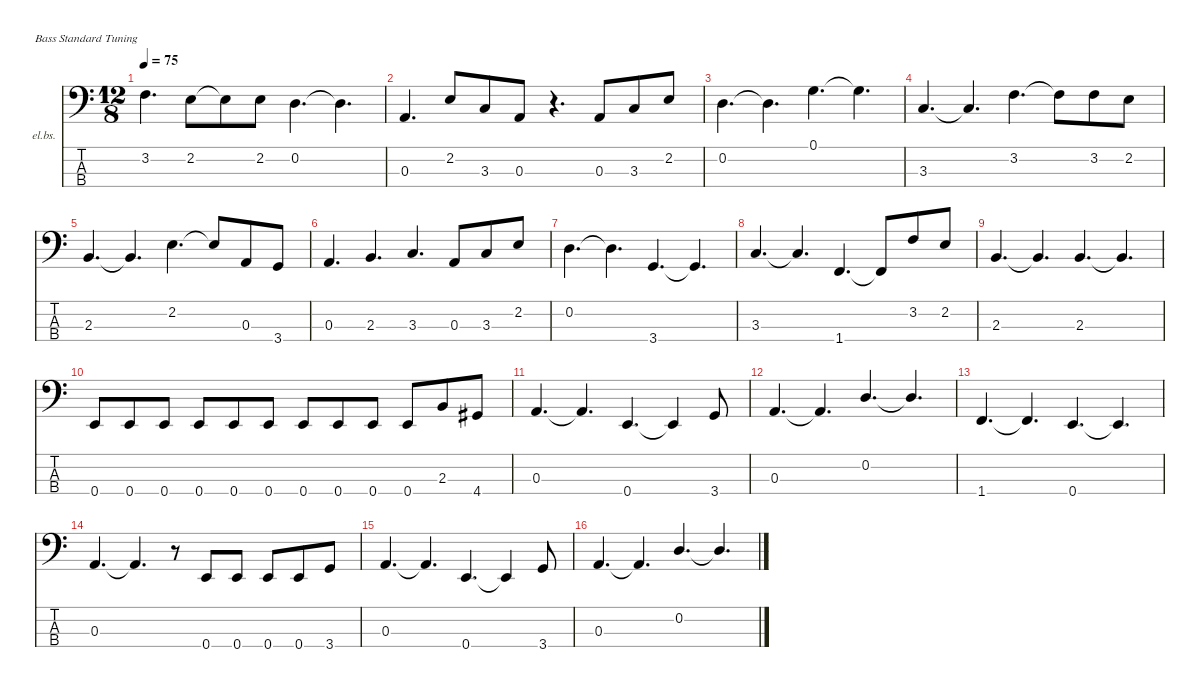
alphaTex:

\defaultSystemsLayout 4
\hideDynamics
\bracketExtendMode nobrackets
\firstSystemTrackNameOrientation horizontal
\otherSystemsTrackNameOrientation horizontal
\track ("Bass" "el.bs.") {instrument electricbassfinger}
\staff {score tabs}
\tuning (G2 D2 A1 E1)
\ts (12 8)
\tempo 75
\clef f4
\ks c
3.2.4{d dy f beam Down} 2.2.8{beam Down} 2.2{t}.8{beam Down} 2.2.8{beam Down} 0.2.4{d beam Down} 0.2{t}.4{d beam Down} |
0.3.4{d beam Up} 2.2.8{beam Up} 3.3.8{beam Up} 0.3.8{beam Up} r.4{d beam Up} 0.3.8{beam Up} 3.3.8{beam Up} 2.2.8{beam Up} |
0.2.4{d beam Down} 0.2{t}.4{d beam Down} 0.1.4{d beam Down} 0.1{t}.4{d beam Down} |
3.3.4{d beam Up} 3.3{t}.4{d beam Up} 3.2.4{d beam Down} 3.2{t}.8{beam Down} 3.2.8{beam Down} 2.2.8{beam Down} |
2.3.4{d beam Up} 2.3{t}.4{d beam Up} 2.2.4{d beam Down} 2.2{t}.8{beam Up} 0.3.8{beam Up} 3.4.8{beam Up} |
0.3.4{d beam Up} 2.3.4{d beam Up} 3.3.4{d beam Up} 0.3.8{beam Up} 3.3.8{beam Up} 2.2.8{beam Up} |
0.2.4{d beam Down} 0.2{t}.4{d beam Down} 3.4.4{d beam Up} 3.4{t}.4{d beam Up} |
3.3.4{d beam Up} 3.3{t}.4{d beam Up} 1.4.4{d beam Up} 1.4{t}.8{beam Up} 3.2.8{beam Up} 2.2.8{beam Up} |
2.3.4{d beam Up} 2.3{t}.4{d beam Up} 2.3.4{d beam Up} 2.3{t}.4{d beam Up} |
0.4.8{beam Up} 0.4.8{beam Up} 0.4.8{beam Up} 0.4.8{beam Up} 0.4.8{beam Up} 0.4.8{beam Up} 0.4.8{beam Up} 0.4.8{beam Up} 0.4.8{beam Up} 0.4.8{beam Up} 2.3.8{beam Up} 4.4{acc #}.8{beam Up} |
0.3.4{d beam Up} 0.3{t}.4{d beam Up} 0.4.4{d beam Up} 0.4{t}.4{beam Up} 3.4.8{beam Up} |
0.3.4{d beam Up} 0.3{t}.4{d beam Up} 0.2.4{d beam Up} 0.2{t}.4{d beam Up} |
1.4.4{d beam Up} 1.4{t}.4{d beam Up} 0.4.4{d beam Up} 0.4{t}.4{d beam Up} |
0.3.4{d beam Up} 0.3{t}.4{d beam Up} r.8{beam Up} 0.4.8{beam Up} 0.4.8{beam Up} 0.4.8{beam Up} 0.4.8{beam Up} 3.4.8{beam Up} |
0.3.4{d beam Up} 0.3{t}.4{d beam Up} 0.4.4{d beam Up} 0.4{t}.4{beam Up} 3.4.8{beam Up} |
0.3.4{d beam Up} 0.3{t}.4{d beam Up} 0.2.4{d beam Up} 0.2{t}.4{d beam Up}
